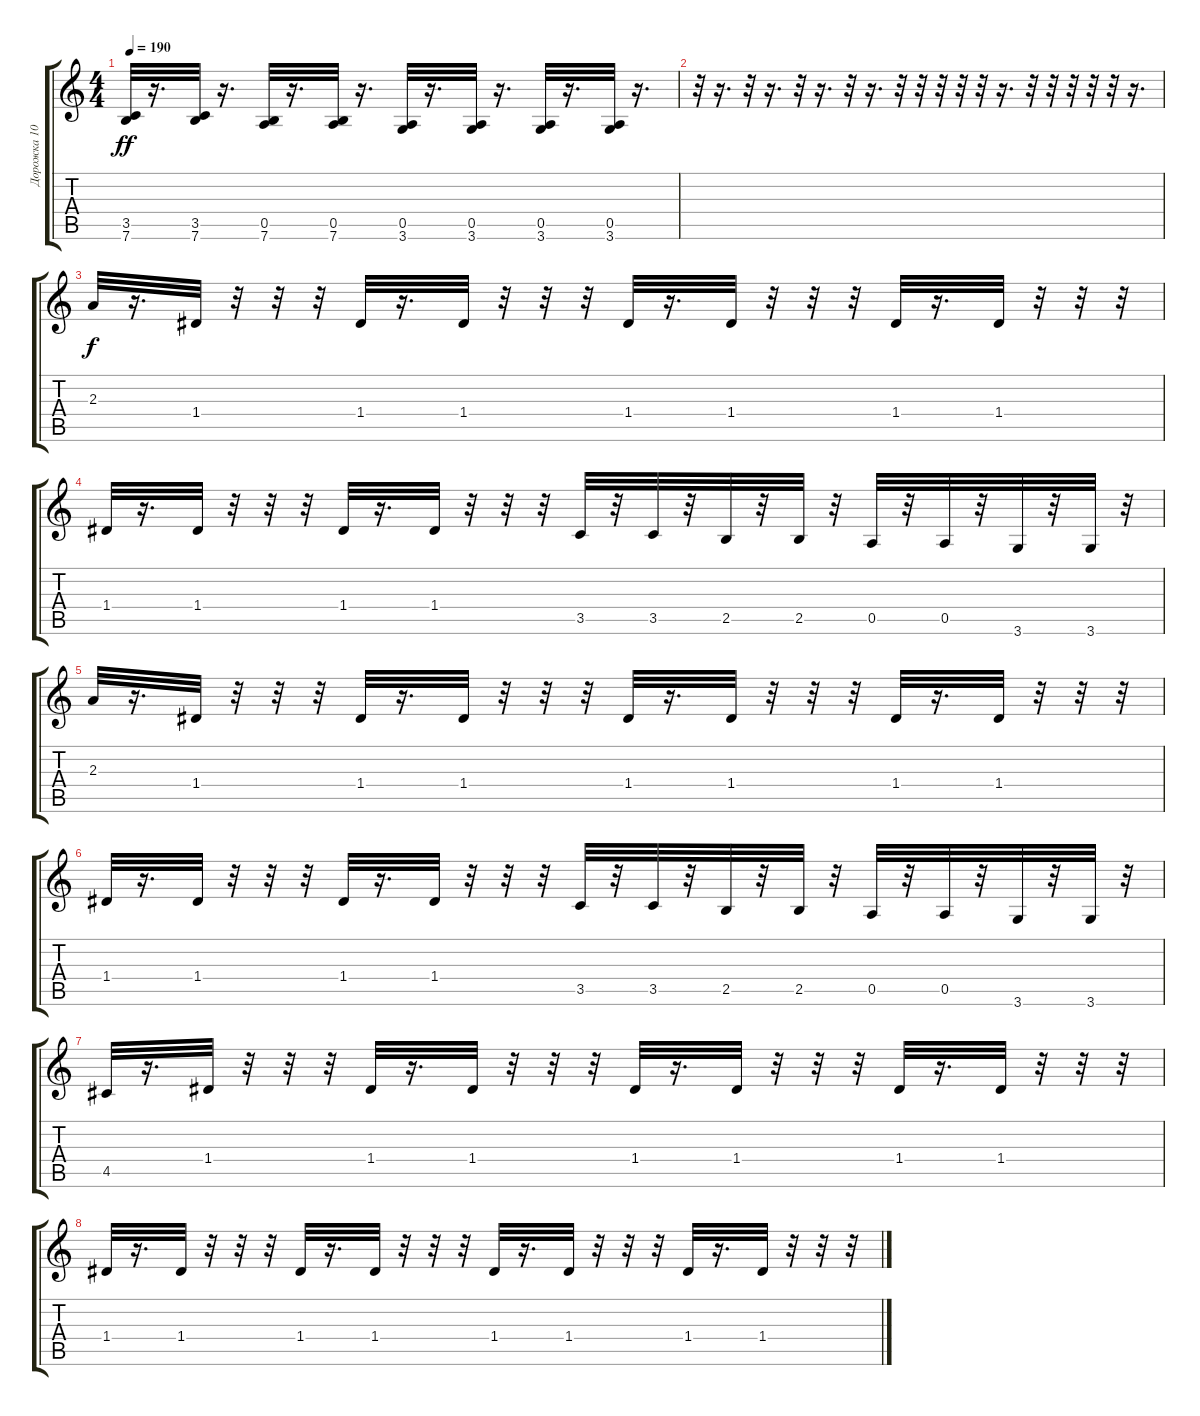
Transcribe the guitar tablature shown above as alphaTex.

\track ("Дорожка 10" "Дорожка 10") {instrument acousticguitarsteel}
\staff {score tabs}
\tuning (E4 B3 G3 D3 A2 E2) {hide}
\ts (4 4)
\tempo 190
\clef g2
\ks c
(3.5 7.6).32{dy ff} r.16{d} (3.5 7.6).32 r.16{d} (0.5 7.6).32 r.16{d} (0.5 7.6).32 r.16{d} (0.5 3.6).32 r.16{d} (0.5 3.6).32 r.16{d} (0.5 3.6).32 r.16{d} (0.5 3.6).32 r.16{d} |
r.32 r.16{d} r.32 r.16{d} r.32 r.16{d} r.32 r.16{d} r.32 r.32 r.32 r.32 r.32 r.16{d} r.32 r.32 r.32 r.32 r.32 r.16{d} |
2.3.32{dy f} r.16{d} 1.4.32 r.32 r.32 r.32 1.4.32 r.16{d} 1.4.32 r.32 r.32 r.32 1.4.32 r.16{d} 1.4.32 r.32 r.32 r.32 1.4.32 r.16{d} 1.4.32 r.32 r.32 r.32 |
1.4.32 r.16{d} 1.4.32 r.32 r.32 r.32 1.4.32 r.16{d} 1.4.32 r.32 r.32 r.32 3.5.32 r.32 3.5.32 r.32 2.5.32 r.32 2.5.32 r.32 0.5.32 r.32 0.5.32 r.32 3.6.32 r.32 3.6.32 r.32 |
2.3.32 r.16{d} 1.4.32 r.32 r.32 r.32 1.4.32 r.16{d} 1.4.32 r.32 r.32 r.32 1.4.32 r.16{d} 1.4.32 r.32 r.32 r.32 1.4.32 r.16{d} 1.4.32 r.32 r.32 r.32 |
1.4.32 r.16{d} 1.4.32 r.32 r.32 r.32 1.4.32 r.16{d} 1.4.32 r.32 r.32 r.32 3.5.32 r.32 3.5.32 r.32 2.5.32 r.32 2.5.32 r.32 0.5.32 r.32 0.5.32 r.32 3.6.32 r.32 3.6.32 r.32 |
4.5.32 r.16{d} 1.4.32 r.32 r.32 r.32 1.4.32 r.16{d} 1.4.32 r.32 r.32 r.32 1.4.32 r.16{d} 1.4.32 r.32 r.32 r.32 1.4.32 r.16{d} 1.4.32 r.32 r.32 r.32 |
1.4.32 r.16{d} 1.4.32 r.32 r.32 r.32 1.4.32 r.16{d} 1.4.32 r.32 r.32 r.32 1.4.32 r.16{d} 1.4.32 r.32 r.32 r.32 1.4.32 r.16{d} 1.4.32 r.32 r.32 r.32
